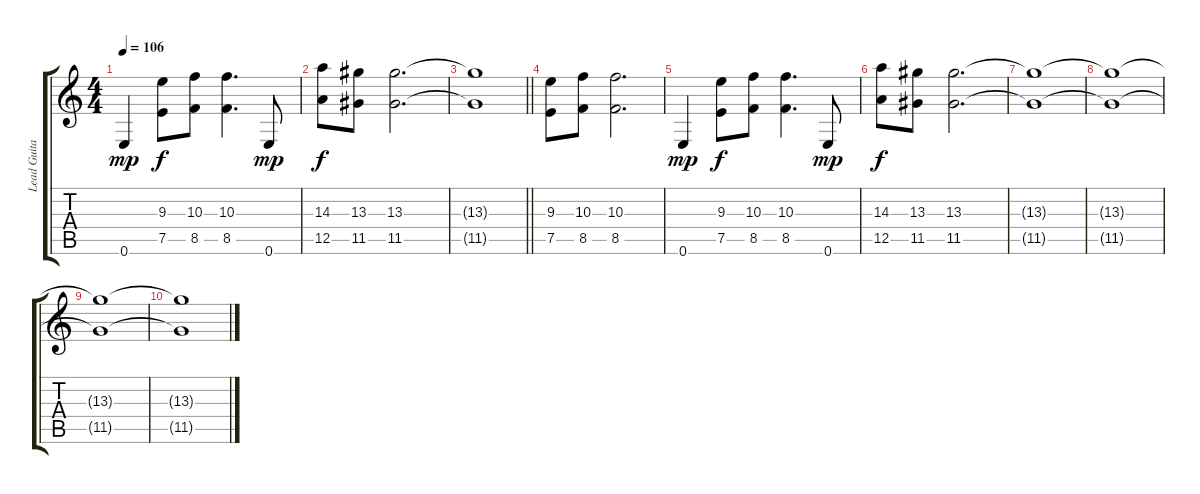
\track ("Lead Guitar" "Lead Guita") {instrument distortionguitar}
\staff {score tabs}
\tuning (E4 B3 G3 D3 A2 E2) {hide}
\ts (4 4)
\tempo 106
\clef g2
\ks c
0.6.4{dy mp} (9.3 7.5).8{dy f} (10.3 8.5).8 (10.3 8.5).4{d} 0.6.8{dy mp} |
(14.3 12.5).8{dy f} (13.3 11.5).8 (13.3 11.5).2{d} |
\barLineRight lightlight
(13.3{t} 11.5{t}).1 |
(9.3 7.5).8 (10.3 8.5).8 (10.3 8.5).2{d} |
0.6.4{dy mp} (9.3 7.5).8{dy f} (10.3 8.5).8 (10.3 8.5).4{d} 0.6.8{dy mp} |
(14.3 12.5).8{dy f} (13.3 11.5).8 (13.3 11.5).2{d} |
(13.3{t} 11.5{t}).1{volume 0} |
(13.3{t} 11.5{t}).1 |
(13.3{t} 11.5{t}).1 |
(13.3{t} 11.5{t}).1
